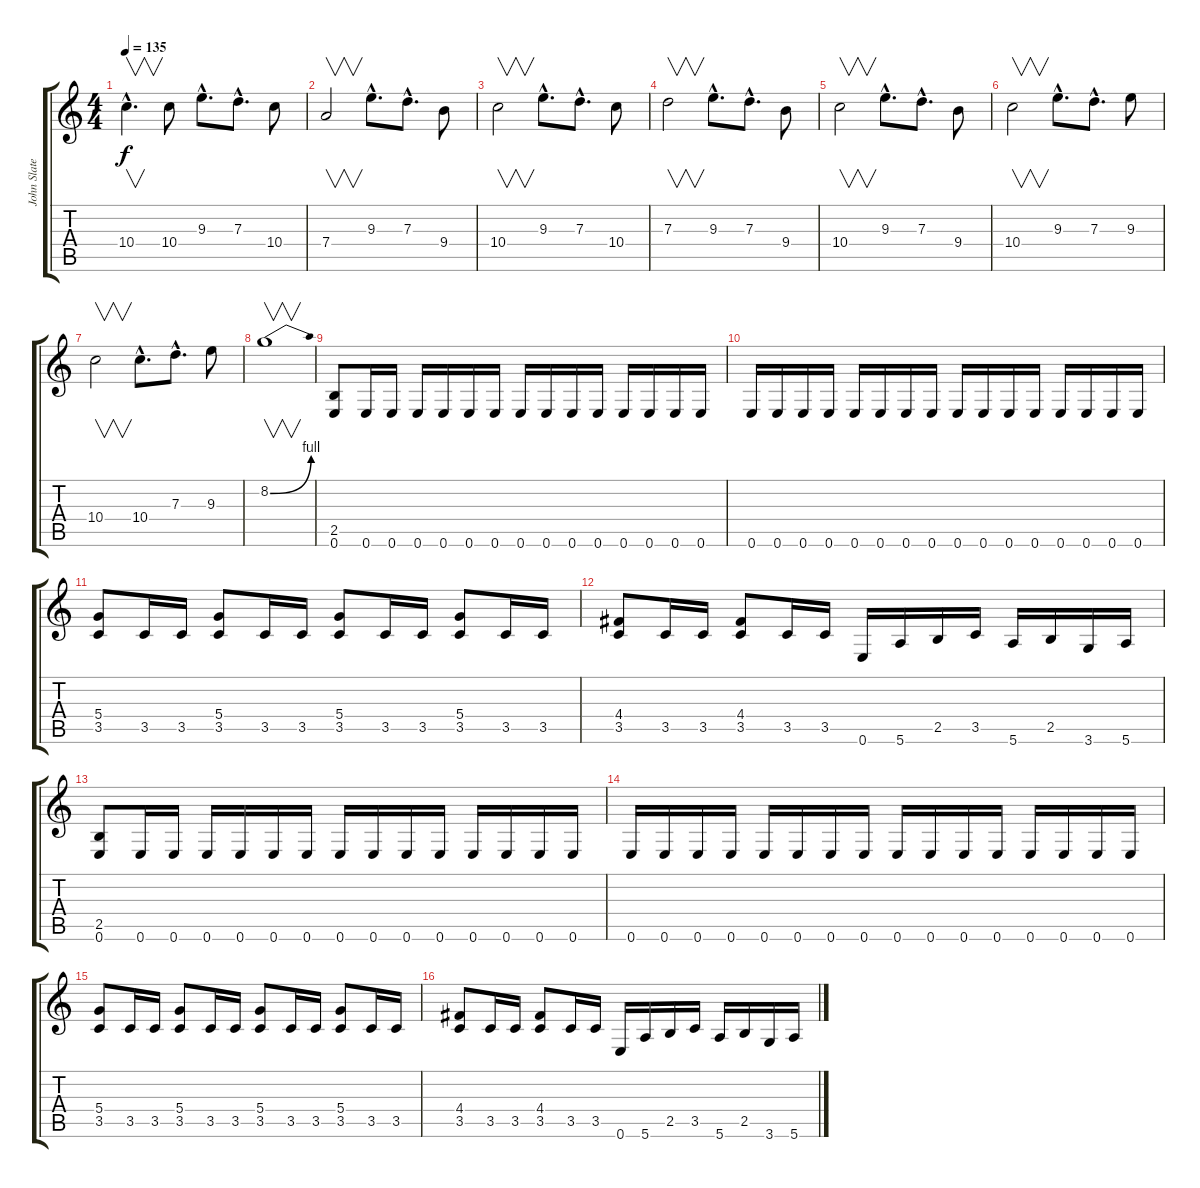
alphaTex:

\track ("John Slater" "John Slate") {instrument distortionguitar}
\staff {score tabs}
\tuning (E4 B3 G3 D3 A2 E2) {hide}
\ts (4 4)
\tempo 135
\clef g2
\ks c
10.4{hac}.4{v d dy f volume 13} 10.4.8 9.3{hac}.8{d} 7.3{hac}.8{d} 10.4.8 |
7.4.2{v} 9.3{hac}.8{d} 7.3{hac}.8{d} 9.4.8 |
10.4.2{v} 9.3{hac}.8{d} 7.3{hac}.8{d} 10.4.8 |
7.3.2{v} 9.3{hac}.8{d} 7.3{hac}.8{d} 9.4.8 |
10.4.2{v} 9.3{hac}.8{d} 7.3{hac}.8{d} 9.4.8 |
10.4.2{v} 9.3{hac}.8{d} 7.3{hac}.8{d} 9.3.8 |
10.4.2{v} 10.4{hac}.8{d} 7.3{hac}.8{d} 9.3.8 |
8.2{be (bend 0 0 60 4)}.1{v} |
(2.5 0.6).8 0.6.16 0.6.16 0.6.16 0.6.16 0.6.16 0.6.16 0.6.16 0.6.16 0.6.16 0.6.16 0.6.16 0.6.16 0.6.16 0.6.16 |
0.6.16 0.6.16 0.6.16 0.6.16 0.6.16 0.6.16 0.6.16 0.6.16 0.6.16 0.6.16 0.6.16 0.6.16 0.6.16 0.6.16 0.6.16 0.6.16 |
(5.4 3.5).8 3.5.16 3.5.16 (5.4 3.5).8 3.5.16 3.5.16 (5.4 3.5).8 3.5.16 3.5.16 (5.4 3.5).8 3.5.16 3.5.16 |
(4.4 3.5).8 3.5.16 3.5.16 (4.4 3.5).8 3.5.16 3.5.16 0.6.16 5.6.16 2.5.16 3.5.16 5.6.16 2.5.16 3.6.16 5.6.16 |
(2.5 0.6).8 0.6.16 0.6.16 0.6.16 0.6.16 0.6.16 0.6.16 0.6.16 0.6.16 0.6.16 0.6.16 0.6.16 0.6.16 0.6.16 0.6.16 |
0.6.16 0.6.16 0.6.16 0.6.16 0.6.16 0.6.16 0.6.16 0.6.16 0.6.16 0.6.16 0.6.16 0.6.16 0.6.16 0.6.16 0.6.16 0.6.16 |
(5.4 3.5).8 3.5.16 3.5.16 (5.4 3.5).8 3.5.16 3.5.16 (5.4 3.5).8 3.5.16 3.5.16 (5.4 3.5).8 3.5.16 3.5.16 |
(4.4 3.5).8 3.5.16 3.5.16 (4.4 3.5).8 3.5.16 3.5.16 0.6.16 5.6.16 2.5.16 3.5.16 5.6.16 2.5.16 3.6.16 5.6.16
